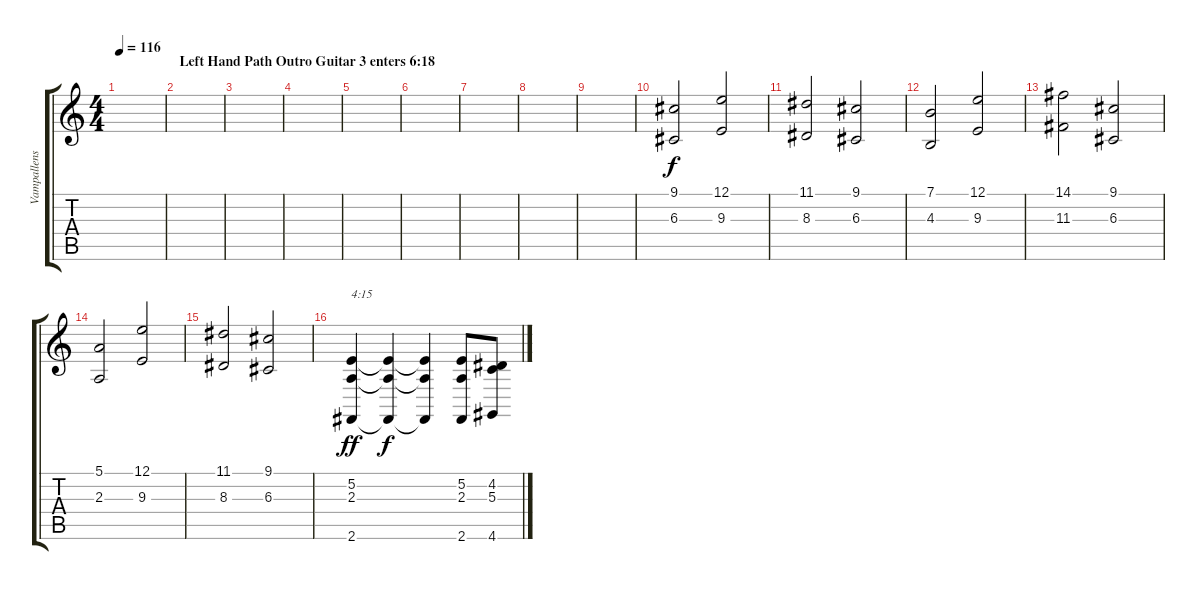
\track ("Vampallens Keys" "Vampallens") {instrument stringensemble1}
\staff {score tabs}
\tuning (E4 B3 G3 D3 A2 E2) {hide}
\ts (4 4)
\tempo 116
\clef g2
\ks c
|
\section ("" "Left Hand Path Outro Guitar 3 enters 6:18")
|
|
|
|
|
|
|
|
(9.1 6.3).2 (12.1 9.3).2 |
(11.1 8.3).2 (9.1 6.3).2 |
(7.1 4.3).2 (12.1 9.3).2 |
(14.1 11.3).2 (9.1 6.3).2 |
(5.1 2.3).2 (12.1 9.3).2 |
(11.1 8.3).2 (9.1 6.3).2 |
(5.2 2.3 2.6).4{txt "4:15" dy ff} (5.2{t} 2.3{t} 2.6{t}).4{dy f} (5.2{t} 2.3{t} 2.6{t}).4 (5.2 2.3 2.6).8 (4.2 5.3 4.6).8
